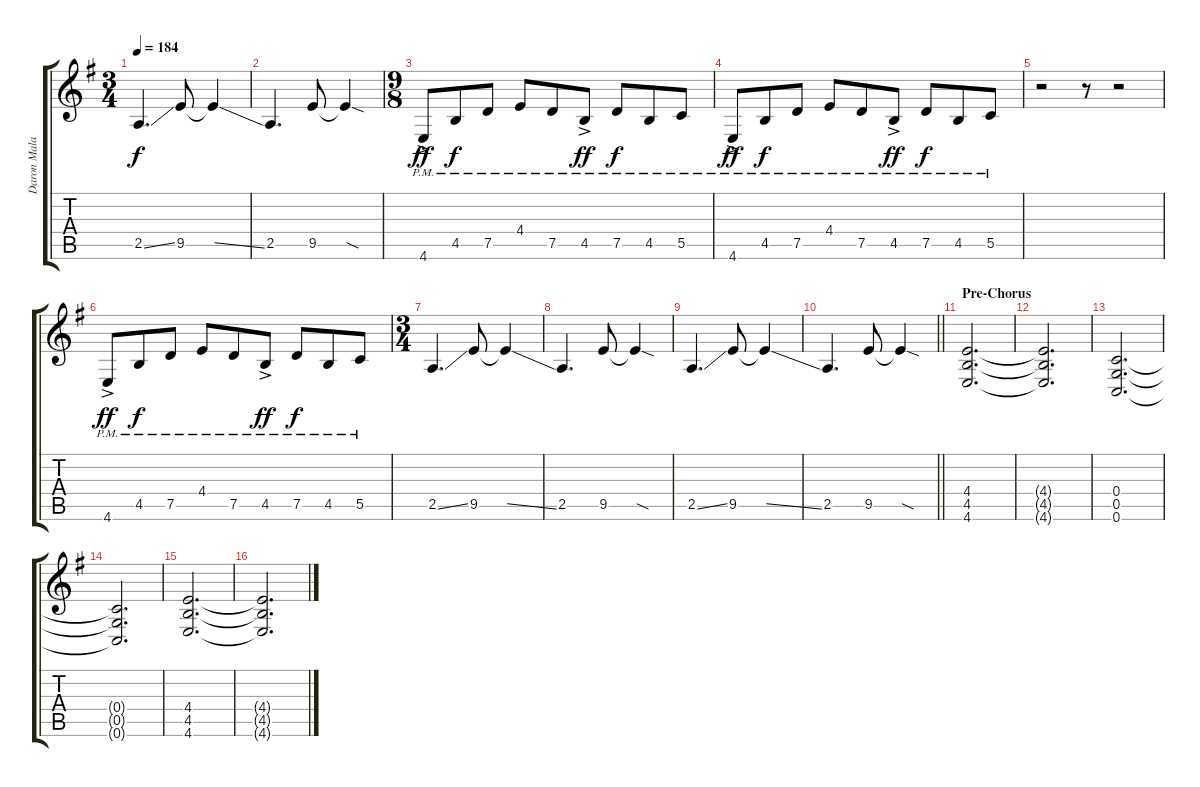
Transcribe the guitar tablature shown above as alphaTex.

\track ("Daron Malakian [Guitar 4]" "Daron Mala") {instrument distortionguitar}
\staff {score tabs}
\tuning (D4 A3 F3 C3 G2 C2) {hide}
\ts (3 4)
\tempo 184
\clef g2
\ks eminor
2.5{ss}.4{d dy f} 9.5.8 9.5{ss t}.4 |
2.5.4{d} 9.5.8 9.5{sod t}.4 |
\ts (9 8)
4.6{ac pm}.8{dy ff} 4.5{pm}.8{dy f} 7.5{pm}.8 4.4{pm}.8 7.5{pm}.8 4.5{ac pm}.8{dy ff} 7.5{pm}.8{dy f} 4.5{pm}.8 5.5{pm}.8 |
4.6{ac pm}.8{dy ff} 4.5{pm}.8{dy f} 7.5{pm}.8 4.4{pm}.8 7.5{pm}.8 4.5{ac pm}.8{dy ff} 7.5{pm}.8{dy f} 4.5{pm}.8 5.5{pm}.8 |
r.2 r.8 r.2 |
4.6{ac pm}.8{dy ff} 4.5{pm}.8{dy f} 7.5{pm}.8 4.4{pm}.8 7.5{pm}.8 4.5{ac pm}.8{dy ff} 7.5{pm}.8{dy f} 4.5{pm}.8 5.5{pm}.8 |
\ts (3 4)
2.5{ss}.4{d} 9.5.8 9.5{ss t}.4 |
2.5.4{d} 9.5.8 9.5{sod t}.4 |
2.5{ss}.4{d} 9.5.8 9.5{ss t}.4 |
\barLineRight lightlight
2.5.4{d} 9.5.8 9.5{sod t}.4 |
\section ("" "Pre-Chorus")
(4.4 4.5 4.6).2{d} |
(4.4{t} 4.5{t} 4.6{t}).2{d} |
(0.4 0.5 0.6).2{d} |
(0.4{t} 0.5{t} 0.6{t}).2{d} |
(4.4 4.5 4.6).2{d} |
(4.4{t} 4.5{t} 4.6{t}).2{d}
